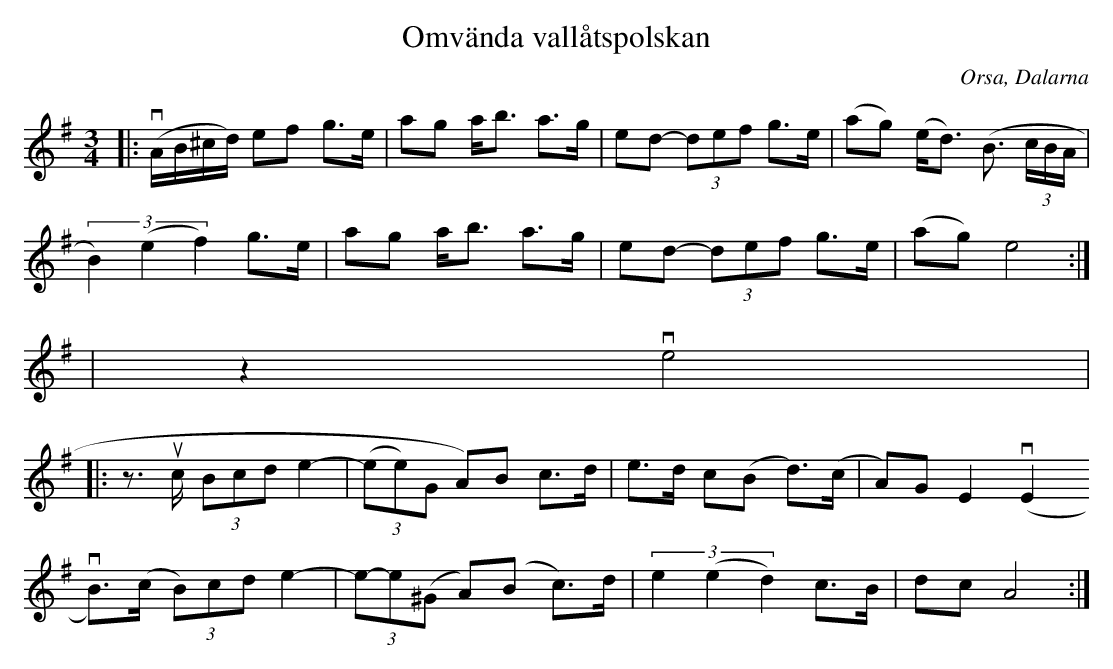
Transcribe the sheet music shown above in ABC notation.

X:1
T:Omvända vallåtspolskan
O:Orsa, Dalarna
M:3/4
L:1/8
K:G
|: v(A/B/^c/d/) ef g>e |ag a<b a>g  |ed- (3def g>e  | (ag) (e<d) (B3/ (3c/B/A/|
(3B2)(e2f2) g>e |ag a<b a>g |ed- (3def g>e | (ag) e4 :|
|z2 ve4 |
|: z>uc- (3Bcd e2- | (3(ee)^(G A)B- c>d- | e>d- c(B d)>(c | A)G E2 (vE2
vB)>(c (3B)cd e2- | (3e-e(^G A)(B c)>d | (3e2(e2d2)  c>B  | dc A4 :|
